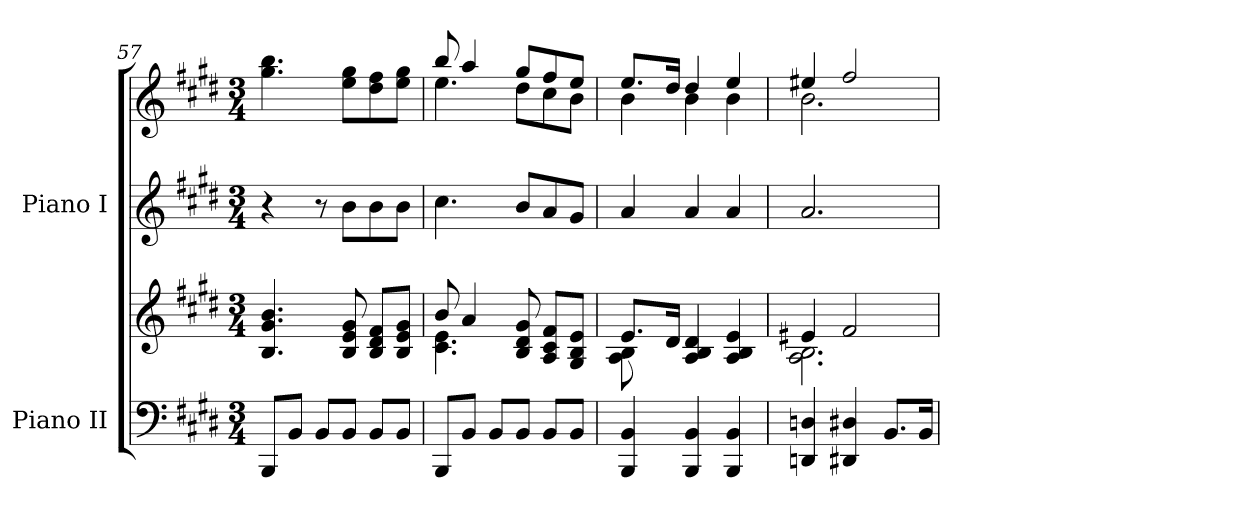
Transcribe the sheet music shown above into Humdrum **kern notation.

**kern	**kern	**kern	**kern
*part2	*part2	*part1	*part1
*staff4	*staff3	*staff2	*staff1
*I"Piano II	*	*I"Piano I	*
*I'Pno. II	*	*I'Pno. I	*
*clefF4	*clefG2	*clefG2	*clefG2
*k[f#c#g#d#]	*k[f#c#g#d#]	*k[f#c#g#d#]	*k[f#c#g#d#]
*M3/4	*M3/4	*M3/4	*M3/4
=57	=57	=57	=57
8BBB/L	4.B/ 4.g#/ 4.b/	4r	4.gg#\ 4.bb\
8BB/J	.	.	.
8BB/L	.	8r	.
8BB/J	8B/ 8e/ 8g#/	8b\L	8ee\ 8gg#\L
8BB/L	8B/ 8d#/ 8f#/L	8b\	8dd#\ 8ff#\
8BB/J	8B/ 8e/ 8g#/J	8b\J	8ee\ 8gg#\J
=58	=58	=58	=58
*	*^	*	*^
8BBB/L	8b/	4.c#\ 4.e\	4.cc#\	8bb/	4.ee\
8BB/J	4a/	.	.	4aa/	.
8BB/L	.	.	.	.	.
8BB/J	8B/ 8d#/ 8g#/	8rAyy	8b/L	8gg#/L	8dd#\L
8BB/L	8A/ 8c#/ 8f#/L	4rAyy	8a/	8ff#/	8cc#\
8BB/J	8G#/ 8B/ 8e/J	.	8g#/J	8ee/J	8b\J
!!LO:LB:g=z	!!
=59	=59	=59	=59	=59	=59
4BBB/ 4BB/	8.e/L	8A\ 8B\	4a/	8.ee/L	4b\
.	.	8rcyy	.	.	.
.	16d#/Jk	.	.	16dd#/Jk	.
4BBB/ 4BB/	4A/ 4B/ 4d#/	2rAyy	4a/	4dd#/	4b\
4BBB/ 4BB/	4A/ 4B/ 4e/	.	4a/	4ee/	4b\
=60	=60	=60	=60	=60	=60
4DDn/ 4Dn/	4e#X/	2.A\ 2.B\	2.a/	4ee#X/	2.b\
4DD#X/ 4D#X/	2f#/	.	.	2ff#/	.
8.BB/L	.	.	.	.	.
16BB/Jk	.	.	.	.	.
*	*v	*v	*	*v	*v
=	=	=	=
*-	*-	*-	*-
